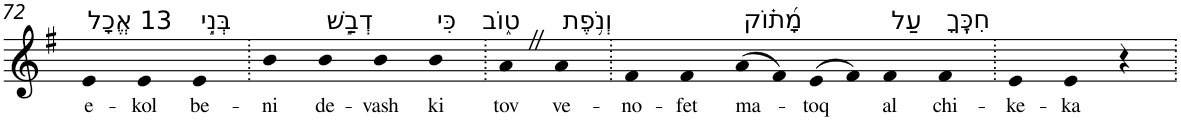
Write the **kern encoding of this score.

**kern	**text
*part1	*part1
*staff1	*staff1
*I"Piano	*
*I'Pno	*
!!LO:PB:g=z
*clefG2	*
*k[f#]	*
*G:	*
=72	=72
!LO:TX:a:t=13 אֱכָל	!
!	!LO:LY:b
4e	e-
!	!LO:LY:b
4e	-kol
!LO:TX:a:t=בְּנִ֣י	!
!	!LO:LY:b
4e	be-
=73.	=73.
!	!LO:LY:b
4b	-ni
!LO:TX:a:t=דְבַ֣שׁ	!
!	!LO:LY:b
4b	de-
!	!LO:LY:b
4b	-vash
!LO:TX:a:t=כִּי	!
!	!LO:LY:b
4b	ki
=74.	=74.
!LO:TX:a:t=ט֑וֹב	!
!	!LO:LY:b
4aZ	tov
!LO:TX:a:t=וְנֹ֥פֶת	!
!	!LO:LY:b
4a	ve-
=75.	=75.
!	!LO:LY:b
4f#	-no-
!	!LO:LY:b
4f#	-fet
!LO:TX:a:t=מָ֝ת֗וֹק	!
!	!LO:LY:b
(>8a	ma-
8f#)	.
!	!LO:LY:b
(>8e	-toq
8f#)	.
!LO:TX:a:t=עַל	!
!	!LO:LY:b
4f#	al
!LO:TX:a:t=חִכֶּֽךָ	!
!	!LO:LY:b
4f#	chi-
=76.	=76.
!	!LO:LY:b
4e	-ke-
!	!LO:LY:b
4e	-ka
4r	.
=.	=.
*-	*-
